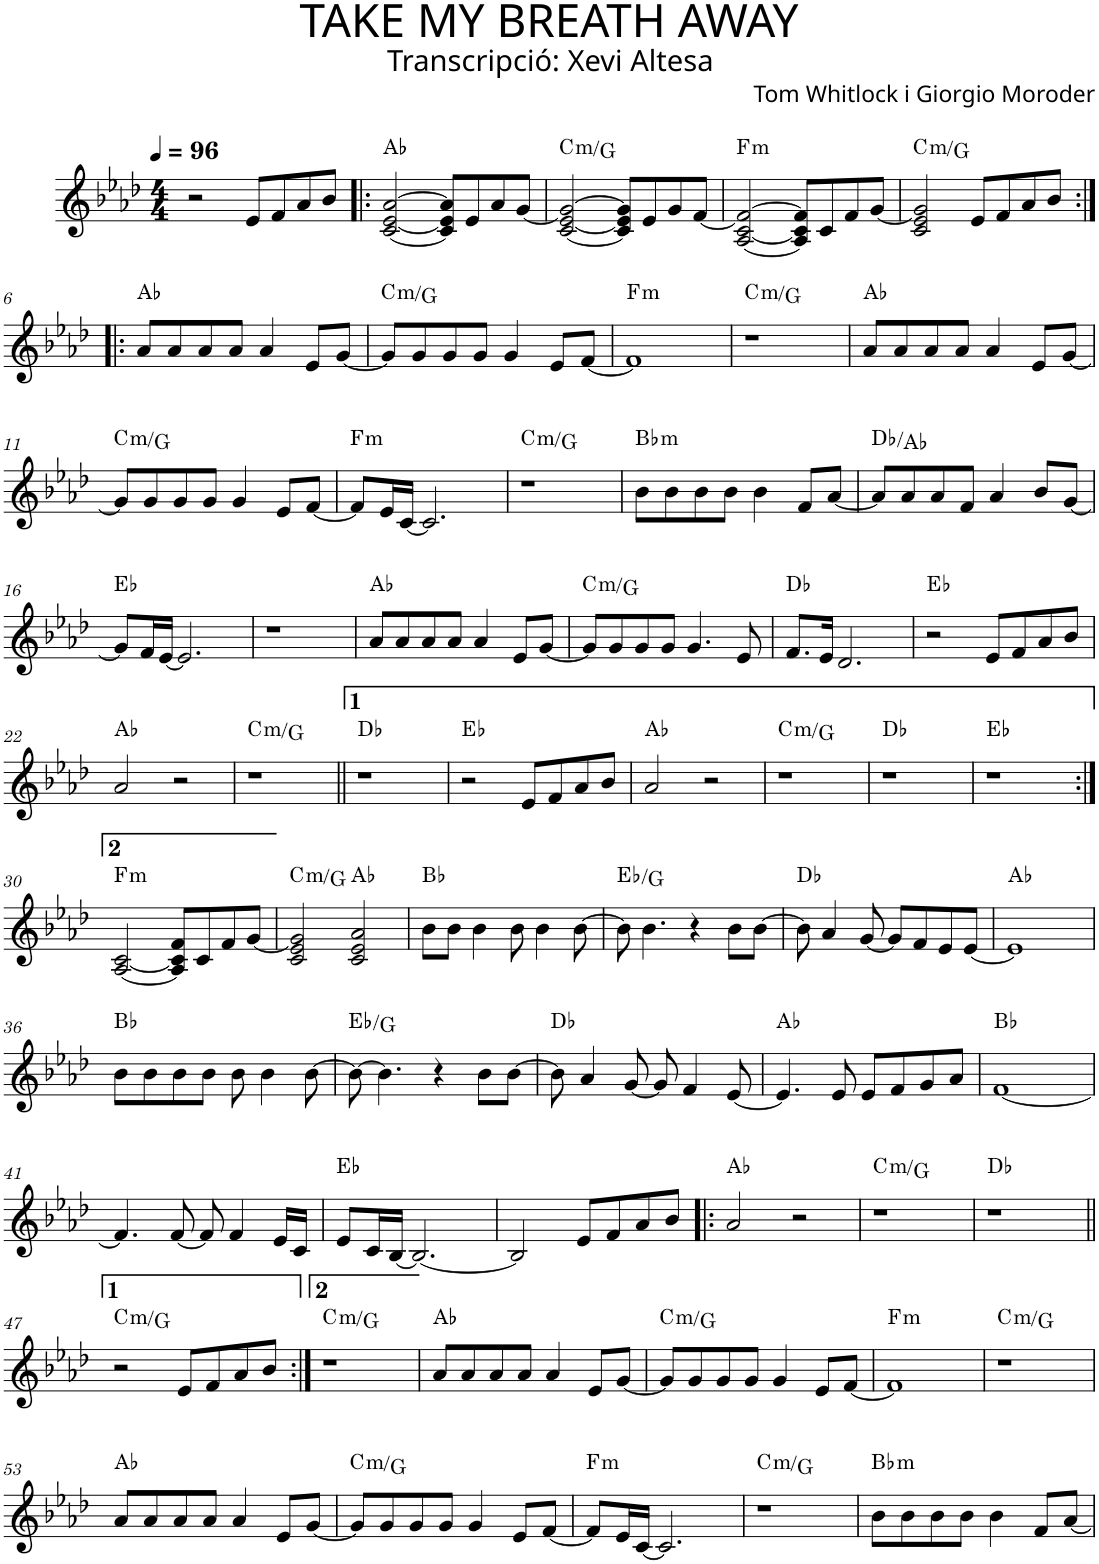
**kern	**harte
*part1	*part1
*staff1	*
*I"P1	*
*clefG2	*
*k[b-e-a-d-]	*
*A-:	*
*M4/4	*
*MM96	*
=1	=1
2r	.
8e-/L	.
8f/	.
8a-/	.
8b-/J	.
=2!|:	=2!|:
[<2c/ [<2e-/ [>2a-/	Ab:maj
8c/] 8e-/] 8a-/]L	.
8e-/	.
8a-/	.
[<8g/J	.
=3	=3
!	!LO:H:kt=m
[<2c/ [<2e-/ 2g/_	C:min/5
8c/] 8e-/] 8g/]L	.
8e-/	.
8g/	.
[<8f/J	.
=4	=4
!	!LO:H:kt=m
[<2A-/ [<2c/ 2f/_	F:min
8A-/] 8c/] 8f/]L	.
8c/	.
8f/	.
[<8g/J	.
=5	=5
!	!LO:H:kt=m
2c/ 2e-/ 2g/]	C:min/5
8e-/L	.
8f/	.
8a-/	.
8b-/J	.
!!LO:LB:g=z
=6:|!|:	=6:|!|:
8a-/L	Ab:maj
8a-/	.
8a-/	.
8a-/J	.
4a-/	.
8e-/L	.
[<8g/J	.
=7	=7
!	!LO:H:kt=m
8g/L]	C:min/5
8g/	.
8g/	.
8g/J	.
4g/	.
8e-/L	.
[<8f/J	.
=8	=8
!	!LO:H:kt=m
1f]	F:min
=9	=9
!	!LO:H:kt=m
1r	C:min/5
=10	=10
8a-/L	Ab:maj
8a-/	.
8a-/	.
8a-/J	.
4a-/	.
8e-/L	.
[<8g/J	.
!!LO:LB:g=z
=11	=11
!	!LO:H:kt=m
8g/L]	C:min/5
8g/	.
8g/	.
8g/J	.
4g/	.
8e-/L	.
[<8f/J	.
=12	=12
!	!LO:H:kt=m
8f/L]	F:min
16e-/L	.
[<16c/JJ	.
2.c/]	.
=13	=13
!	!LO:H:kt=m
1r	C:min/5
=14	=14
!	!LO:H:kt=m
8b-\L	Bb:min
8b-\	.
8b-\	.
8b-\J	.
4b-\	.
8f/L	.
[<8a-/J	.
=15	=15
8a-/L]	Db:maj/5
8a-/	.
8a-/	.
8f/J	.
4a-/	.
8b-/L	.
[<8g/J	.
!!LO:LB:g=z
=16	=16
8g/L]	Eb:maj
16f/L	.
[<16e-/JJ	.
2.e-/]	.
=17	=17
1r	.
=18	=18
8a-/L	Ab:maj
8a-/	.
8a-/	.
8a-/J	.
4a-/	.
8e-/L	.
[<8g/J	.
=19	=19
!	!LO:H:kt=m
8g/L]	C:min/5
8g/	.
8g/	.
8g/J	.
4.g/	.
8e-/	.
=20	=20
8.f/L	Db:maj
16e-/Jk	.
2.d-/	.
=21	=21
2r	Eb:maj
8e-/L	.
8f/	.
8a-/	.
8b-/J	.
!!LO:LB:g=z
=22	=22
2a-/	Ab:maj
2r	.
=23	=23
!	!LO:H:kt=m
1r	C:min/5
=24||	=24||
1r	Db:maj
=25	=25
2r	Eb:maj
8e-/L	.
8f/	.
8a-/	.
8b-/J	.
=26	=26
2a-/	Ab:maj
2r	.
=27	=27
!	!LO:H:kt=m
1r	C:min/5
=28	=28
1r	Db:maj
=29	=29
1r	Eb:maj
!!LO:LB:g=z
=30:|!	=30:|!
!	!LO:H:kt=m
[<2A-/ [<2c/	F:min
8A-/] 8c/] 8f/L	.
8c/	.
8f/	.
[<8g/J	.
=31	=31
!	!LO:H:kt=m
2c/ 2e-/ 2g/]	C:min/5
2c/ 2e-/ 2a-/	Ab:maj
=32	=32
8b-\L	Bb:maj
8b-\J	.
4b-\	.
8b-\	.
4b-\	.
[>8b-\	.
=33	=33
8b-\]	Eb:maj/3
4.b-\	.
4r	.
8b-\L	.
[>8b-\J	.
=34	=34
8b-\]	Db:maj
4a-/	.
[<8g/	.
8g/L]	.
8f/	.
8e-/	.
[<8e-/J	.
=35	=35
1e-]	Ab:maj
!!LO:LB:g=z
=36	=36
8b-\L	Bb:maj
8b-\	.
8b-\	.
8b-\J	.
8b-\	.
4b-\	.
[>8b-\	.
=37	=37
8b-\_	Eb:maj/3
4.b-\]	.
4r	.
8b-\L	.
[>8b-\J	.
=38	=38
8b-\]	Db:maj
4a-/	.
[<8g/	.
8g/]	.
4f/	.
[<8e-/	.
=39	=39
4.e-/]	Ab:maj
8e-/	.
8e-/L	.
8f/	.
8g/	.
8a-/J	.
=40	=40
[<1f	Bb:maj
!!LO:LB:g=z
=41	=41
4.f/]	.
[<8f/	.
8f/]	.
4f/	.
16e-/LL	.
16c/JJ	.
=42	=42
8e-/L	Eb:maj
16c/L	.
[<16B-/JJ	.
2.B-/_	.
=43	=43
2B-/]	.
8e-/L	.
8f/	.
8a-/	.
8b-/J	.
=44!|:	=44!|:
2a-/	Ab:maj
2r	.
=45	=45
!	!LO:H:kt=m
1r	C:min/5
=46	=46
1r	Db:maj
!!LO:LB:g=z
=47||	=47||
!	!LO:H:kt=m
2r	C:min/5
8e-/L	.
8f/	.
8a-/	.
8b-/J	.
=48:|!	=48:|!
!	!LO:H:kt=m
1r	C:min/5
=49	=49
8a-/L	Ab:maj
8a-/	.
8a-/	.
8a-/J	.
4a-/	.
8e-/L	.
[<8g/J	.
=50	=50
!	!LO:H:kt=m
8g/L]	C:min/5
8g/	.
8g/	.
8g/J	.
4g/	.
8e-/L	.
[<8f/J	.
=51	=51
!	!LO:H:kt=m
1f]	F:min
=52	=52
!	!LO:H:kt=m
1r	C:min/5
!!LO:LB:g=z
=53	=53
8a-/L	Ab:maj
8a-/	.
8a-/	.
8a-/J	.
4a-/	.
8e-/L	.
[<8g/J	.
=54	=54
!	!LO:H:kt=m
8g/L]	C:min/5
8g/	.
8g/	.
8g/J	.
4g/	.
8e-/L	.
[<8f/J	.
=55	=55
!	!LO:H:kt=m
8f/L]	F:min
16e-/L	.
[<16c/JJ	.
2.c/]	.
=56	=56
!	!LO:H:kt=m
1r	C:min/5
=57	=57
!	!LO:H:kt=m
8b-\L	Bb:min
8b-\	.
8b-\	.
8b-\J	.
4b-\	.
8f/L	.
[<8a-/J	.
=	=
*-	*-
